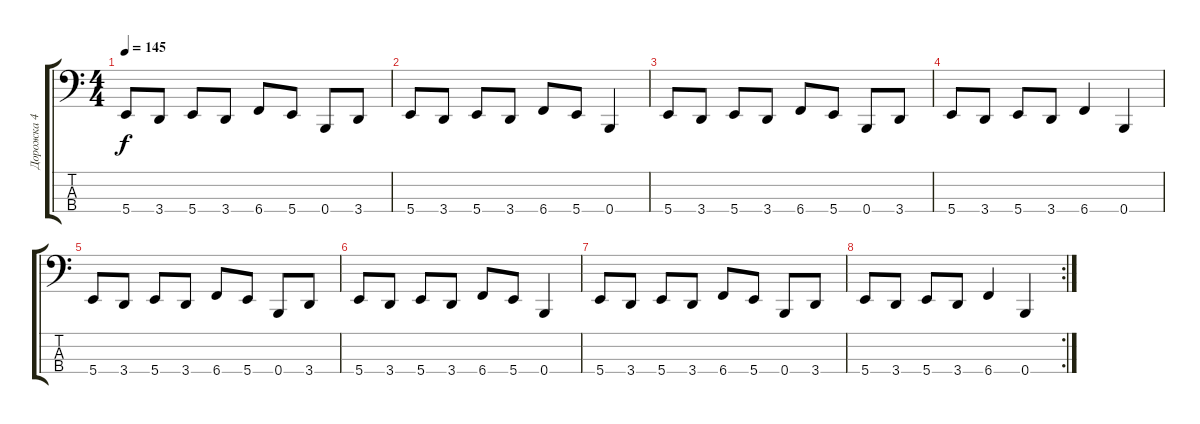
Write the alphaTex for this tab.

\track ("Дорожка 4" "Дорожка 4") {instrument electricbassfinger}
\staff {score tabs}
\tuning (E2 B1 Gb1 B0) {hide}
\ts (4 4)
\tempo 145
\clef f4
\ks c
5.4.8{dy f} 3.4.8 5.4.8 3.4.8 6.4.8 5.4.8 0.4.8 3.4.8 |
5.4.8 3.4.8 5.4.8 3.4.8 6.4.8 5.4.8 0.4.4 |
5.4.8 3.4.8 5.4.8 3.4.8 6.4.8 5.4.8 0.4.8 3.4.8 |
5.4.8 3.4.8 5.4.8 3.4.8 6.4.4 0.4.4 |
5.4.8 3.4.8 5.4.8 3.4.8 6.4.8 5.4.8 0.4.8 3.4.8 |
5.4.8 3.4.8 5.4.8 3.4.8 6.4.8 5.4.8 0.4.4 |
5.4.8 3.4.8 5.4.8 3.4.8 6.4.8 5.4.8 0.4.8 3.4.8 |
\rc 2
5.4.8 3.4.8 5.4.8 3.4.8 6.4.4 0.4.4
